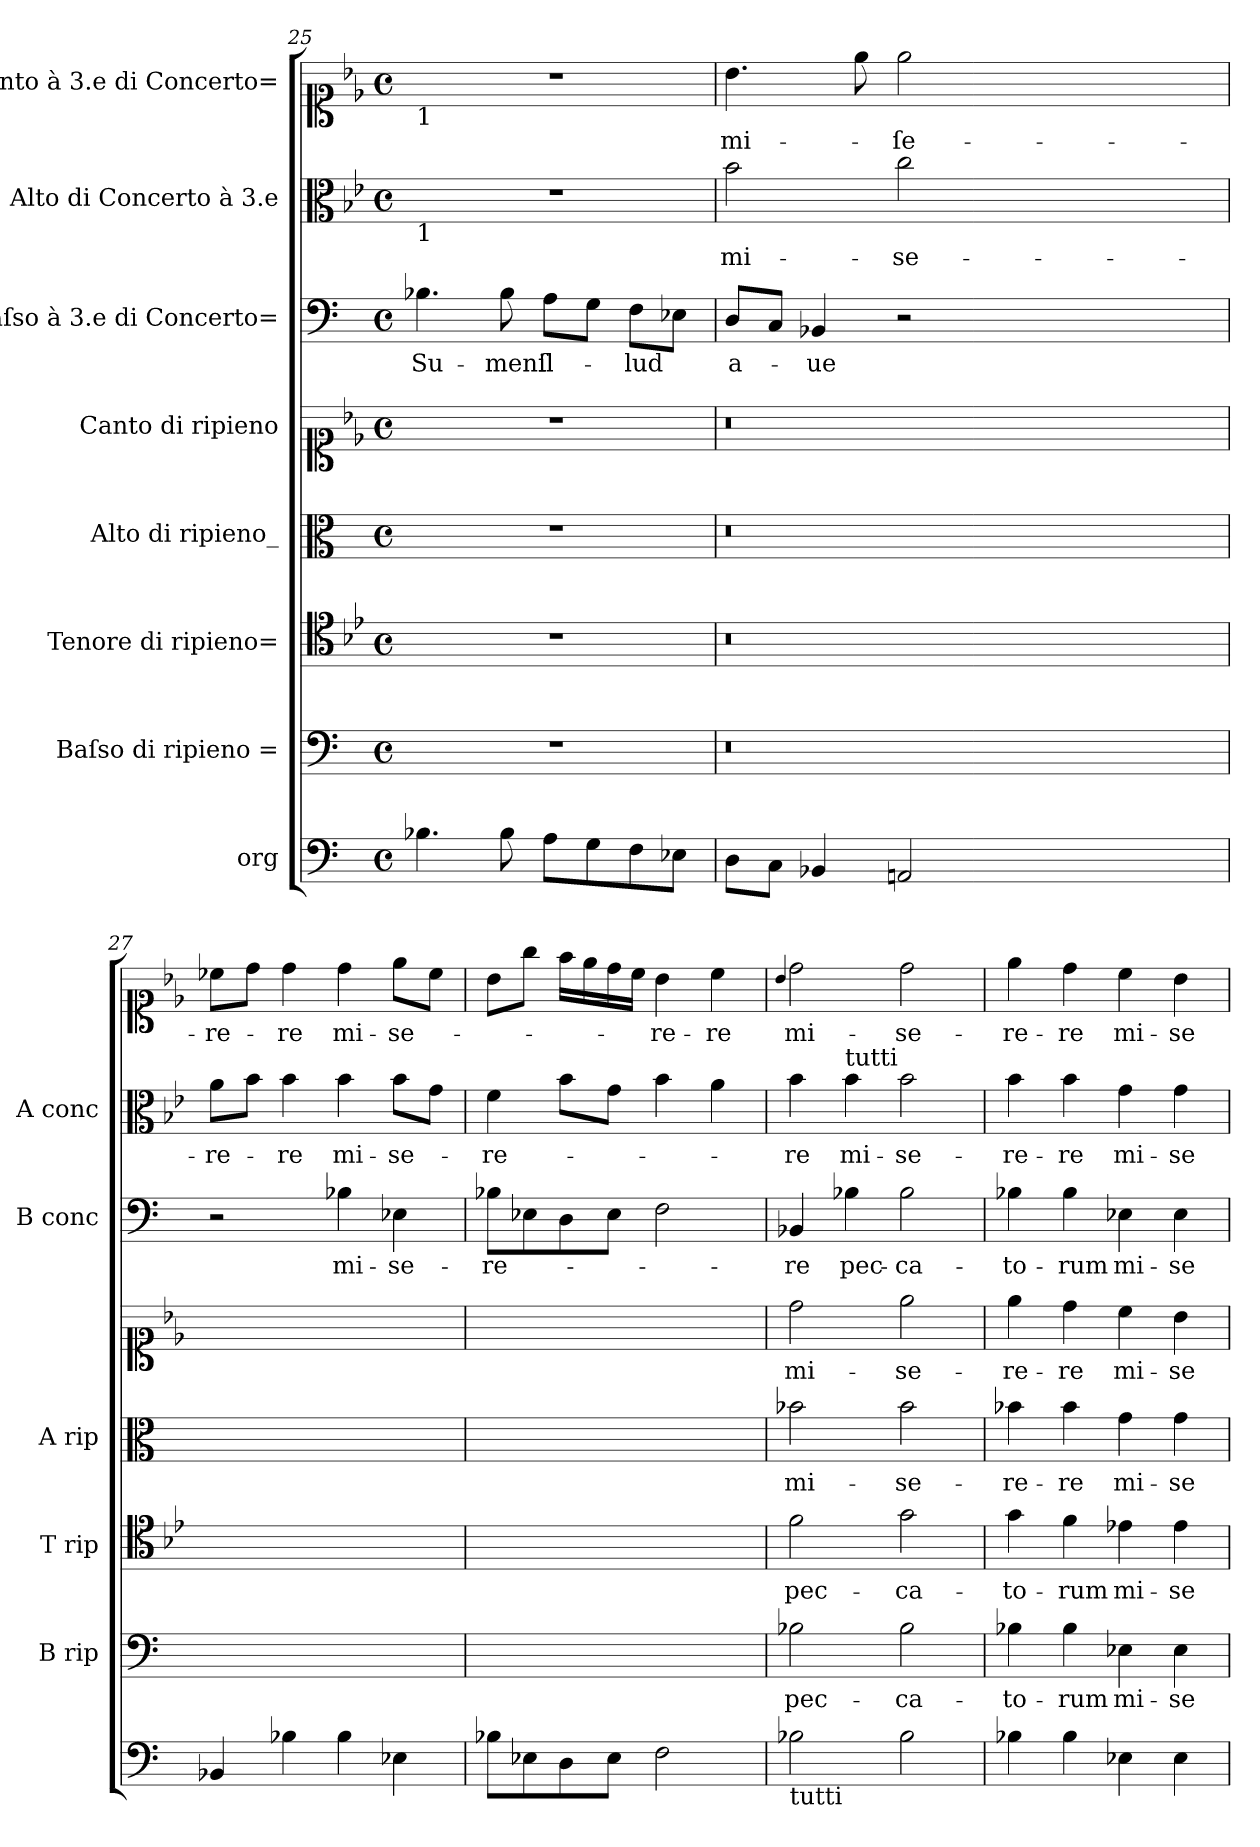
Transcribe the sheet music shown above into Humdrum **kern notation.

**kern	**kern	**text	**kern	**text	**kern	**text	**kern	**text	**kern	**text	**kern	**text	**kern	**text
*part8	*part7	*part7	*part6	*part6	*part5	*part5	*part4	*part4	*part3	*part3	*part2	*part2	*part1	*part1
*staff8	*staff7	*staff7	*staff6	*staff6	*staff5	*staff5	*staff4	*staff4	*staff3	*staff3	*staff2	*staff2	*staff1	*staff1
*I"org	*I"Baſso di ripieno =	*	*I"Tenore di ripieno=	*	*I"Alto di ripieno_	*	*I"Canto di ripieno	*	*I"Baſso à 3.e di Concerto=	*	*I"Alto di Concerto à 3.e	*	*I"Canto à 3.e di Concerto=	*
*	*I'B rip	*	*I'T rip	*	*I'A rip	*	*	*	*I'B conc	*	*I'A conc	*	*	*
*clefF4	*clefF4	*	*clefC4	*	*clefC3	*	*clefC1	*	*clefF4	*	*clefC3	*	*clefC1	*
*	*	*	*k[b-e-]	*	*	*	*k[b-e-]	*	*	*	*k[b-e-]	*	*k[b-e-]	*
*M4/4	*M4/4	*	*M4/4	*	*M4/4	*	*M4/4	*	*M4/4	*	*M4/4	*	*M4/4	*
*met(c)	*met(c)	*	*met(c)	*	*met(c)	*	*met(c)	*	*met(c)	*	*met(c)	*	*met(c)	*
=25	=25	=25	=25	=25	=25	=25	=25	=25	=25	=25	=25	=25	=25	=25
!	!	!	!	!	!	!	!	!	!	!	!	!	!LO:TX:b:t=1	!
!	!	!	!	!	!	!	!	!	!	!	!LO:TX:b:t=1	!	!	!
4.B-\	1r	.	1r	.	1r	.	1r	.	4.B-\	Su-	1r	.	1r	.
8B-\	.	.	.	.	.	.	.	.	8B-\	-menſ	.	.	.	.
8A\L	.	.	.	.	.	.	.	.	8A\L	il-	.	.	.	.
8G\	.	.	.	.	.	.	.	.	8G\J	.	.	.	.	.
8F\	.	.	.	.	.	.	.	.	8F\L	-lud	.	.	.	.
8E-\J	.	.	.	.	.	.	.	.	8E-\J	.	.	.	.	.
=26	=26	=26	=26	=26	=26	=26	=26	=26	=26	=26	=26	=26	=26	=26
8D\L	0.r	.	0.r	.	0.r	.	0.r	.	8D/L	a-	2b-\	mi-	4.b-\	mi-
8C\J	.	.	.	.	.	.	.	.	8C/J	.	.	.	.	.
4BB-/	.	.	.	.	.	.	.	.	4BB-/	-ue	.	.	.	.
.	.	.	.	.	.	.	.	.	.	.	.	.	8ee-\	.
2AAn/	.	.	.	.	.	.	.	.	2r	.	2cc\	-se-	2ee-\	-ſe-
0ryy	.	.	.	.	.	.	.	.	0ryy	.	0ryy	.	0ryy	.
=27	=27	=27	=27	=27	=27	=27	=27	=27	=27	=27	=27	=27	=27	=27
4BB-/	1ryy	.	1ryy	.	1ryy	.	1ryy	.	2r	.	8a\L	-re-	8cc-X\L	-re-
.	.	.	.	.	.	.	.	.	.	.	8b-\J	.	8dd\J	.
4B-\	.	.	.	.	.	.	.	.	.	.	4b-\	-re	4dd\	-re
4B-\	.	.	.	.	.	.	.	.	4B-\	mi-	4b-\	mi-	4dd\	mi-
4E-\	.	.	.	.	.	.	.	.	4E-\	-se-	8b-\L	-se-	8ee-\L	-se-
.	.	.	.	.	.	.	.	.	.	.	8g\J	.	8cc-\J	.
=28	=28	=28	=28	=28	=28	=28	=28	=28	=28	=28	=28	=28	=28	=28
8B-\L	1ryy	.	1ryy	.	1ryy	.	1ryy	.	8B-\L	-re-	4f\	-re-	8b-\L	.
8E-\	.	.	.	.	.	.	.	.	8E-\	.	.	.	8gg\J	.
8D\	.	.	.	.	.	.	.	.	8D\	.	8b-\L	.	16ff\LL	.
.	.	.	.	.	.	.	.	.	.	.	.	.	16ee-\	.
8E-\J	.	.	.	.	.	.	.	.	8E-\J	.	8g\J	.	16dd\	.
.	.	.	.	.	.	.	.	.	.	.	.	.	16cc\JJ	.
2F\	.	.	.	.	.	.	.	.	2F\	.	4b-\	.	4b-\	re-
.	.	.	.	.	.	.	.	.	.	.	4a\	.	4cc\	-re
=29	=29	=29	=29	=29	=29	=29	=29	=29	=29	=29	=29	=29	=29	=29
.	.	.	.	.	.	.	.	.	.	.	.	.	4qqb-/	.
!LO:TX:b:t=tutti	!	!	!	!	!	!	!	!	!	!	!	!	!	!
2B-\	2B-\	pec-	2f\	pec-	2b-\	mi-	2dd\	mi-	4BB-/	-re	4b-\	-re	2dd\	mi-
!	!	!	!	!	!	!	!	!	!	!	!LO:TX:a:t=tutti	!	!	!
.	.	.	.	.	.	.	.	.	4B-\	pec-	4b-\	mi-	.	.
2B-\	2B-\	-ca-	2g\	-ca-	2b-\	-se-	2ee-\	-se-	2B-\	-ca-	2b-\	-se-	2dd\	-se-
=30	=30	=30	=30	=30	=30	=30	=30	=30	=30	=30	=30	=30	=30	=30
4B-\	4B-\	-to-	4g\	-to-	4b-\	-re-	4ee-\	-re-	4B-\	-to-	4b-\	-re-	4ee-\	-re-
4B-\	4B-\	-rum	4f\	-rum	4b-\	-re	4dd\	-re	4B-\	-rum	4b-\	-re	4dd\	-re
4E-\	4E-\	mi-	4e-X\	mi-	4g\	mi-	4cc\	mi-	4E-\	mi-	4g\	mi-	4cc\	mi-
4E-\	4E-\	-se-	4e-\	-se-	4g\	-se-	4b-\	-se-	4E-\	-se-	4g\	-se-	4b-\	-se-
=	=	=	=	=	=	=	=	=	=	=	=	=	=	=
*-	*-	*-	*-	*-	*-	*-	*-	*-	*-	*-	*-	*-	*-	*-
